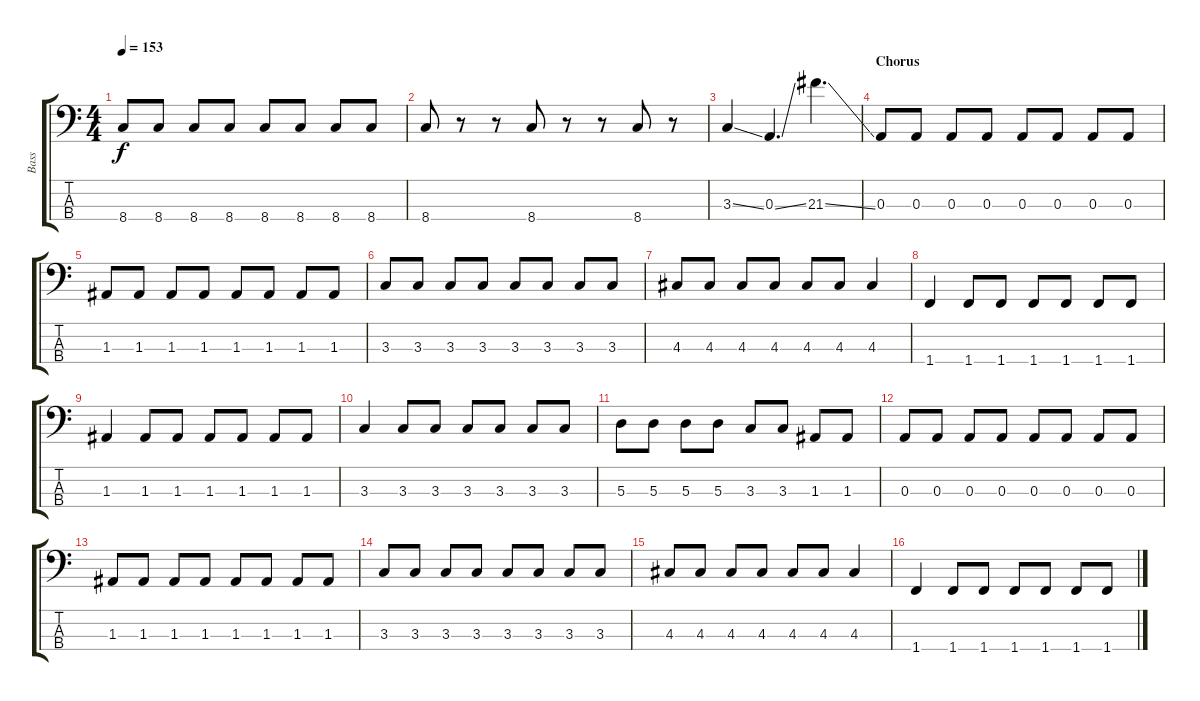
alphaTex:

\track ("Bass" "Bass") {instrument electricbasspick}
\staff {score tabs}
\tuning (G2 D2 A1 E1) {hide}
\ts (4 4)
\tempo 153
\clef f4
\ks c
8.4.8{dy f} 8.4.8 8.4.8 8.4.8 8.4.8 8.4.8 8.4.8 8.4.8 |
8.4.8 r.8 r.8 8.4.8 r.8 r.8 8.4.8 r.8 |
3.3{ss}.4 0.3{ss}.4{d} 21.3{ss}.4{d} |
\section ("" "Chorus")
0.3.8 0.3.8 0.3.8 0.3.8 0.3.8 0.3.8 0.3.8 0.3.8 |
1.3.8 1.3.8 1.3.8 1.3.8 1.3.8 1.3.8 1.3.8 1.3.8 |
3.3.8 3.3.8 3.3.8 3.3.8 3.3.8 3.3.8 3.3.8 3.3.8 |
4.3.8 4.3.8 4.3.8 4.3.8 4.3.8 4.3.8 4.3.4 |
1.4.4 1.4.8 1.4.8 1.4.8 1.4.8 1.4.8 1.4.8 |
1.3.4 1.3.8 1.3.8 1.3.8 1.3.8 1.3.8 1.3.8 |
3.3.4 3.3.8 3.3.8 3.3.8 3.3.8 3.3.8 3.3.8 |
5.3.8 5.3.8 5.3.8 5.3.8 3.3.8 3.3.8 1.3.8 1.3.8 |
0.3.8 0.3.8 0.3.8 0.3.8 0.3.8 0.3.8 0.3.8 0.3.8 |
1.3.8 1.3.8 1.3.8 1.3.8 1.3.8 1.3.8 1.3.8 1.3.8 |
3.3.8 3.3.8 3.3.8 3.3.8 3.3.8 3.3.8 3.3.8 3.3.8 |
4.3.8 4.3.8 4.3.8 4.3.8 4.3.8 4.3.8 4.3.4 |
1.4.4 1.4.8 1.4.8 1.4.8 1.4.8 1.4.8 1.4.8
